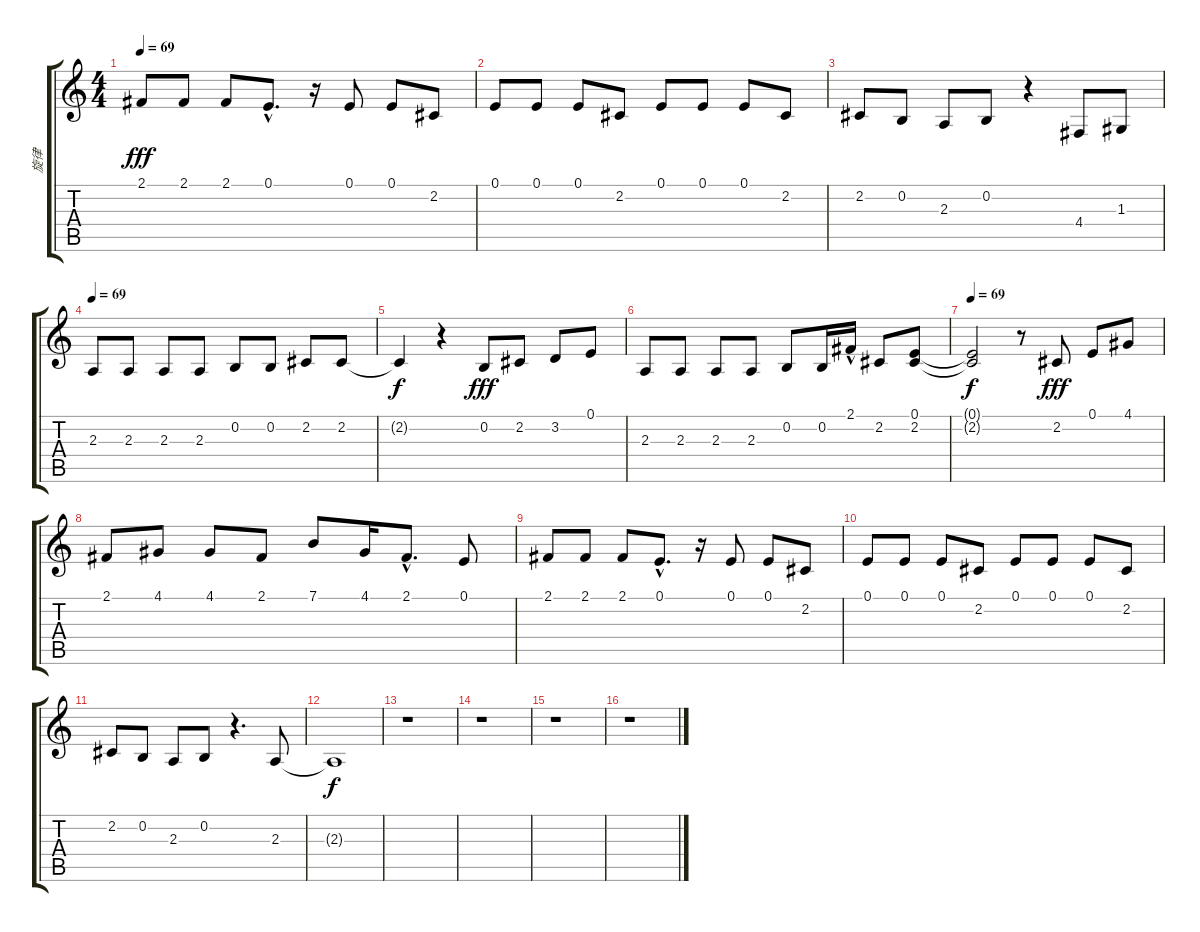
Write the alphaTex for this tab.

\track ("旋律" "旋律") {instrument sopranosax}
\staff {score tabs}
\tuning (E4 B3 G3 D3 A2 E2) {hide}
\ts (4 4)
\tempo 69
\clef g2
\ks c
2.1.8{dy fff} 2.1.8 2.1.8 0.1{hac}.8{d} r.16 0.1.8 0.1.8 2.2.8 |
0.1.8 0.1.8 0.1.8 2.2.8 0.1.8 0.1.8 0.1.8 2.2.8 |
2.2.8 0.2.8 2.3.8 0.2.8 r.4 4.4.8 1.3.8 |
\tempo 69
2.3.8 2.3.8 2.3.8 2.3.8 0.2.8 0.2.8 2.2.8 2.2.8 |
2.2{t}.4{dy f} r.4 0.2.8{dy fff} 2.2.8 3.2.8 0.1.8 |
2.3.8 2.3.8 2.3.8 2.3.8 0.2.8 0.2.16 2.1{hac}.16 2.2.8 (0.1 2.2).8 |
\tempo 69
(0.1{t} 2.2{t}).2{dy f} r.8 2.2.8{dy fff} 0.1.8 4.1.8 |
2.1.8 4.1.8 4.1.8 2.1.8 7.1.8 4.1.16 2.1{hac}.8{d} 0.1.8 |
2.1.8 2.1.8 2.1.8 0.1{hac}.8{d} r.16 0.1.8 0.1.8 2.2.8 |
0.1.8 0.1.8 0.1.8 2.2.8 0.1.8 0.1.8 0.1.8 2.2.8 |
2.2.8 0.2.8 2.3.8 0.2.8 r.4{d} 2.3.8 |
2.3{t}.1{dy f} |
r.1 |
r.1 |
r.1 |
r.1
